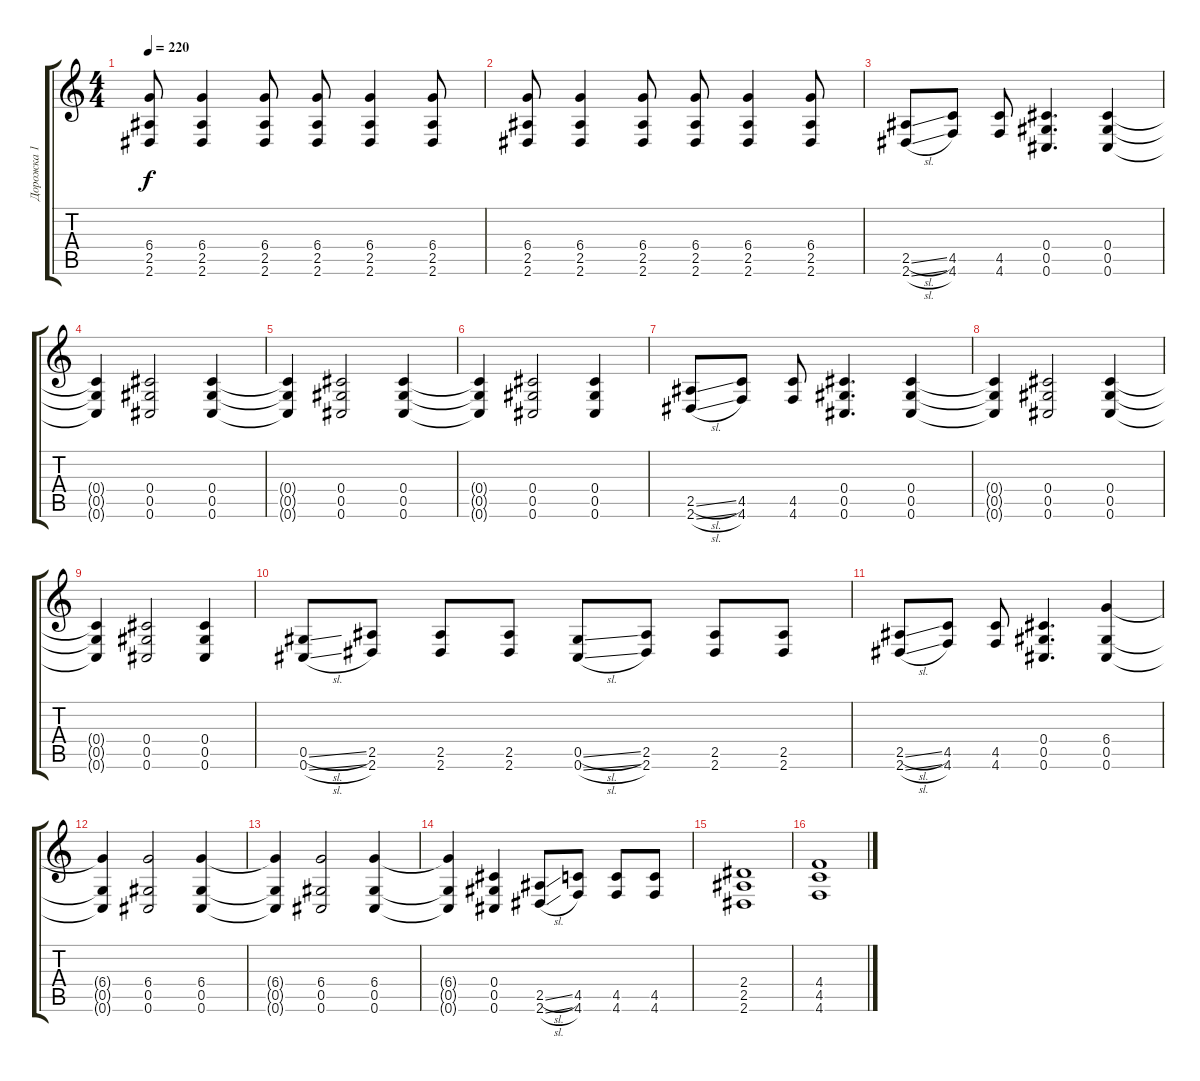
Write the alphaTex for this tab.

\track ("Дорожка 1" "Дорожка 1") {instrument distortionguitar}
\staff {score tabs}
\tuning (Eb4 Bb3 Gb3 Db3 Ab2 Db2) {hide}
\ts (4 4)
\tempo 220
\clef g2
\ks c
(6.4 2.5 2.6).8{dy f} (6.4 2.5 2.6).4 (6.4 2.5 2.6).8 (6.4 2.5 2.6).8 (6.4 2.5 2.6).4 (6.4 2.5 2.6).8 |
(6.4 2.5 2.6).8 (6.4 2.5 2.6).4 (6.4 2.5 2.6).8 (6.4 2.5 2.6).8 (6.4 2.5 2.6).4 (6.4 2.5 2.6).8 |
(2.5{sl} 2.6{sl}).8 (4.5 4.6).8 (4.5 4.6).8 (0.4 0.5 0.6).4{d} (0.4 0.5 0.6).4 |
(0.4{t} 0.5{t} 0.6{t}).4 (0.4 0.5 0.6).2 (0.4 0.5 0.6).4 |
(0.4{t} 0.5{t} 0.6{t}).4 (0.4 0.5 0.6).2 (0.4 0.5 0.6).4 |
(0.4{t} 0.5{t} 0.6{t}).4 (0.4 0.5 0.6).2 (0.4 0.5 0.6).4 |
(2.5{sl} 2.6{sl}).8 (4.5 4.6).8 (4.5 4.6).8 (0.4 0.5 0.6).4{d} (0.4 0.5 0.6).4 |
(0.4{t} 0.5{t} 0.6{t}).4 (0.4 0.5 0.6).2 (0.4 0.5 0.6).4 |
(0.4{t} 0.5{t} 0.6{t}).4 (0.4 0.5 0.6).2 (0.4 0.5 0.6).4 |
(0.5{sl} 0.6{sl}).8 (2.5 2.6).8 (2.5 2.6).8 (2.5 2.6).8 (0.5{sl} 0.6{sl}).8 (2.5 2.6).8 (2.5 2.6).8 (2.5 2.6).8 |
(2.5{sl} 2.6{sl}).8 (4.5 4.6).8 (4.5 4.6).8 (0.4 0.5 0.6).4{d} (6.4 0.5 0.6).4 |
(6.4{t} 0.5{t} 0.6{t}).4 (6.4 0.5 0.6).2 (6.4 0.5 0.6).4 |
(6.4{t} 0.5{t} 0.6{t}).4 (6.4 0.5 0.6).2 (6.4 0.5 0.6).4 |
(6.4{t} 0.5{t} 0.6{t}).4 (0.4 0.5 0.6).4 (2.5{sl} 2.6{sl}).8 (4.5 4.6).8 (4.5 4.6).8 (4.5 4.6).8 |
(2.4 2.5 2.6).1 |
(4.4 4.5 4.6).1
